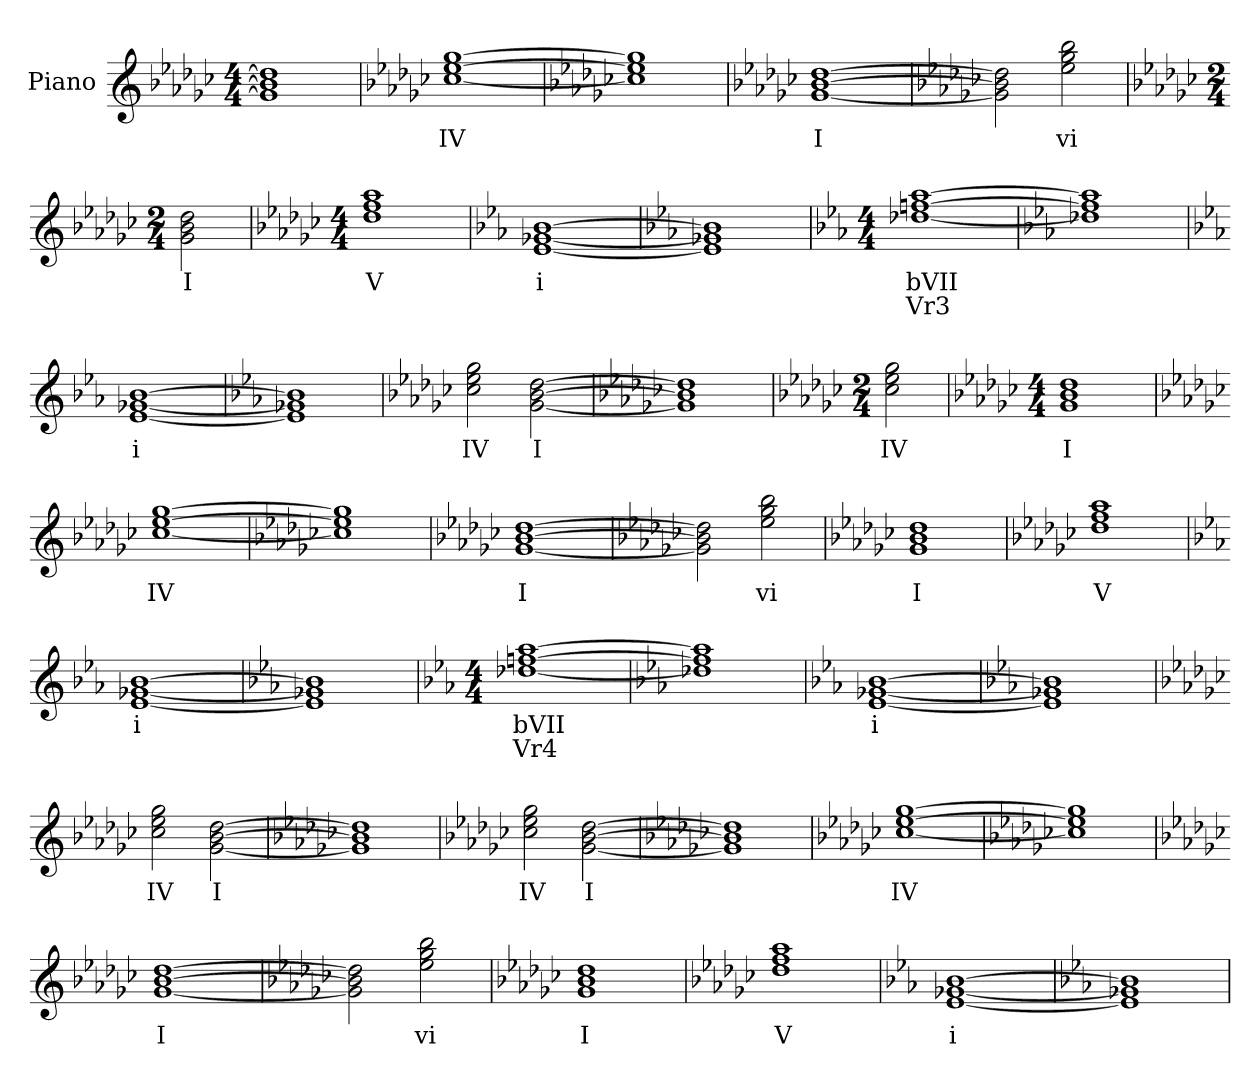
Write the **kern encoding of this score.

**kern	**text	**text
*part1	*part1	*part1
*staff1	*staff1	*staff1
*I"Piano	*	*
*I'Pno	*	*
*k[b-e-a-d-g-c-]	*	*
*G-:	*	*
*M4/4	*	*
=	=	=
1g-] 1b-] 1dd-]	.	.
=	=	=
*k[b-e-a-d-g-c-]	*	*
*G-:	*	*
[1cc- [1ee- [1gg-	IV	.
=	=	=
*k[b-e-a-d-g-c-]	*	*
*G-:	*	*
1cc-] 1ee-] 1gg-]	.	.
=	=	=
*k[b-e-a-d-g-c-]	*	*
*G-:	*	*
[1g- [1b- [1dd-	I	.
=	=	=
*k[b-e-a-d-g-c-]	*	*
*G-:	*	*
2g-] 2b-] 2dd-]	.	.
2ee- 2gg- 2bb-	vi	.
=	=	=
*k[b-e-a-d-g-c-]	*	*
*G-:	*	*
*M2/4	*	*
2g- 2b- 2dd-	I	.
=	=	=
*k[b-e-a-d-g-c-]	*	*
*G-:	*	*
*M4/4	*	*
1dd- 1ff 1aa-	V	.
=	=	=
*k[b-e-a-]	*	*
*E-:	*	*
[1e- [1g-X [1b-	i	.
=	=	=
*k[b-e-a-]	*	*
*E-:	*	*
1e-] 1g-X] 1b-]	.	.
=	=	=
*k[b-e-a-]	*	*
*E-:	*	*
*M4/4	*	*
[1dd-X [1ffn [1aa-	bVII	Vr3
=	=	=
*k[b-e-a-]	*	*
*E-:	*	*
1dd-X] 1ffn] 1aa-]	.	.
=	=	=
*k[b-e-a-]	*	*
*E-:	*	*
[1e- [1g-X [1b-	i	.
=	=	=
*k[b-e-a-]	*	*
*E-:	*	*
1e-] 1g-X] 1b-]	.	.
=	=	=
*k[b-e-a-d-g-c-]	*	*
*G-:	*	*
2cc- 2ee- 2gg-	IV	.
[2g- [2b- [2dd-	I	.
=	=	=
*k[b-e-a-d-g-c-]	*	*
*G-:	*	*
1g-] 1b-] 1dd-]	.	.
=	=	=
*k[b-e-a-d-g-c-]	*	*
*G-:	*	*
*M2/4	*	*
2cc- 2ee- 2gg-	IV	.
=	=	=
*k[b-e-a-d-g-c-]	*	*
*G-:	*	*
*M4/4	*	*
1g- 1b- 1dd-	I	.
=	=	=
*k[b-e-a-d-g-c-]	*	*
*G-:	*	*
[1cc- [1ee- [1gg-	IV	.
=	=	=
*k[b-e-a-d-g-c-]	*	*
*G-:	*	*
1cc-] 1ee-] 1gg-]	.	.
=	=	=
*k[b-e-a-d-g-c-]	*	*
*G-:	*	*
[1g- [1b- [1dd-	I	.
=	=	=
*k[b-e-a-d-g-c-]	*	*
*G-:	*	*
2g-] 2b-] 2dd-]	.	.
2ee- 2gg- 2bb-	vi	.
=	=	=
*k[b-e-a-d-g-c-]	*	*
*G-:	*	*
1g- 1b- 1dd-	I	.
=	=	=
*k[b-e-a-d-g-c-]	*	*
*G-:	*	*
1dd- 1ff 1aa-	V	.
=	=	=
*k[b-e-a-]	*	*
*E-:	*	*
[1e- [1g-X [1b-	i	.
=	=	=
*k[b-e-a-]	*	*
*E-:	*	*
1e-] 1g-X] 1b-]	.	.
=	=	=
*k[b-e-a-]	*	*
*E-:	*	*
*M4/4	*	*
[1dd-X [1ffn [1aa-	bVII	Vr4
=	=	=
*k[b-e-a-]	*	*
*E-:	*	*
1dd-X] 1ffn] 1aa-]	.	.
=	=	=
*k[b-e-a-]	*	*
*E-:	*	*
[1e- [1g-X [1b-	i	.
=	=	=
*k[b-e-a-]	*	*
*E-:	*	*
1e-] 1g-X] 1b-]	.	.
=	=	=
*k[b-e-a-d-g-c-]	*	*
*G-:	*	*
2cc- 2ee- 2gg-	IV	.
[2g- [2b- [2dd-	I	.
=	=	=
*k[b-e-a-d-g-c-]	*	*
*G-:	*	*
1g-] 1b-] 1dd-]	.	.
=	=	=
*k[b-e-a-d-g-c-]	*	*
*G-:	*	*
2cc- 2ee- 2gg-	IV	.
[2g- [2b- [2dd-	I	.
=	=	=
*k[b-e-a-d-g-c-]	*	*
*G-:	*	*
1g-] 1b-] 1dd-]	.	.
=	=	=
*k[b-e-a-d-g-c-]	*	*
*G-:	*	*
[1cc- [1ee- [1gg-	IV	.
=	=	=
*k[b-e-a-d-g-c-]	*	*
*G-:	*	*
1cc-] 1ee-] 1gg-]	.	.
=	=	=
*k[b-e-a-d-g-c-]	*	*
*G-:	*	*
[1g- [1b- [1dd-	I	.
=	=	=
*k[b-e-a-d-g-c-]	*	*
*G-:	*	*
2g-] 2b-] 2dd-]	.	.
2ee- 2gg- 2bb-	vi	.
=	=	=
*k[b-e-a-d-g-c-]	*	*
*G-:	*	*
1g- 1b- 1dd-	I	.
=	=	=
*k[b-e-a-d-g-c-]	*	*
*G-:	*	*
1dd- 1ff 1aa-	V	.
=	=	=
*k[b-e-a-]	*	*
*E-:	*	*
[1e- [1g-X [1b-	i	.
=	=	=
*k[b-e-a-]	*	*
*E-:	*	*
1e-] 1g-X] 1b-]	.	.
=	=	=
*-	*-	*-
